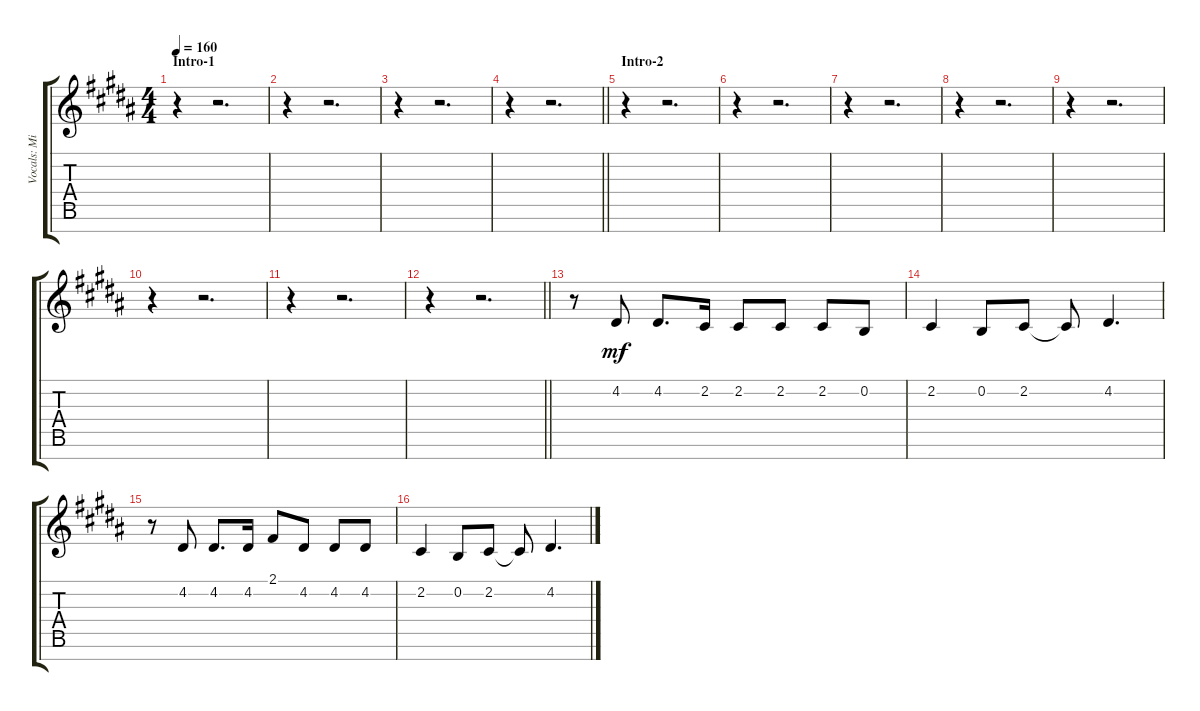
\track ("Vocals: Mio Akiyama" "Vocals: Mi") {instrument voiceoohs}
\staff {score tabs}
\tuning (E4 B3 G3 D3 A2 E2 B1) {hide}
\ts (4 4)
\section ("" "Intro-1")
\tempo 160
\clef g2
\ks b
r.4{dy mf instrument voiceoohs} r.2{d} |
r.4 r.2{d} |
r.4 r.2{d} |
\barLineRight lightlight
r.4 r.2{d} |
\section ("" "Intro-2")
r.4 r.2{d} |
r.4 r.2{d} |
r.4 r.2{d} |
r.4 r.2{d} |
r.4 r.2{d} |
r.4 r.2{d} |
r.4 r.2{d} |
\barLineRight lightlight
r.4 r.2{d} |
\section ("" "")
r.8 4.2.8 4.2.8{d} 2.2.16 2.2.8 2.2.8 2.2.8 0.2.8 |
2.2.4 0.2.8 2.2.8 2.2{t}.8 4.2.4{d} |
r.8 4.2.8 4.2.8{d} 4.2.16 2.1.8 4.2.8 4.2.8 4.2.8 |
2.2.4 0.2.8 2.2.8 2.2{t}.8 4.2.4{d}
